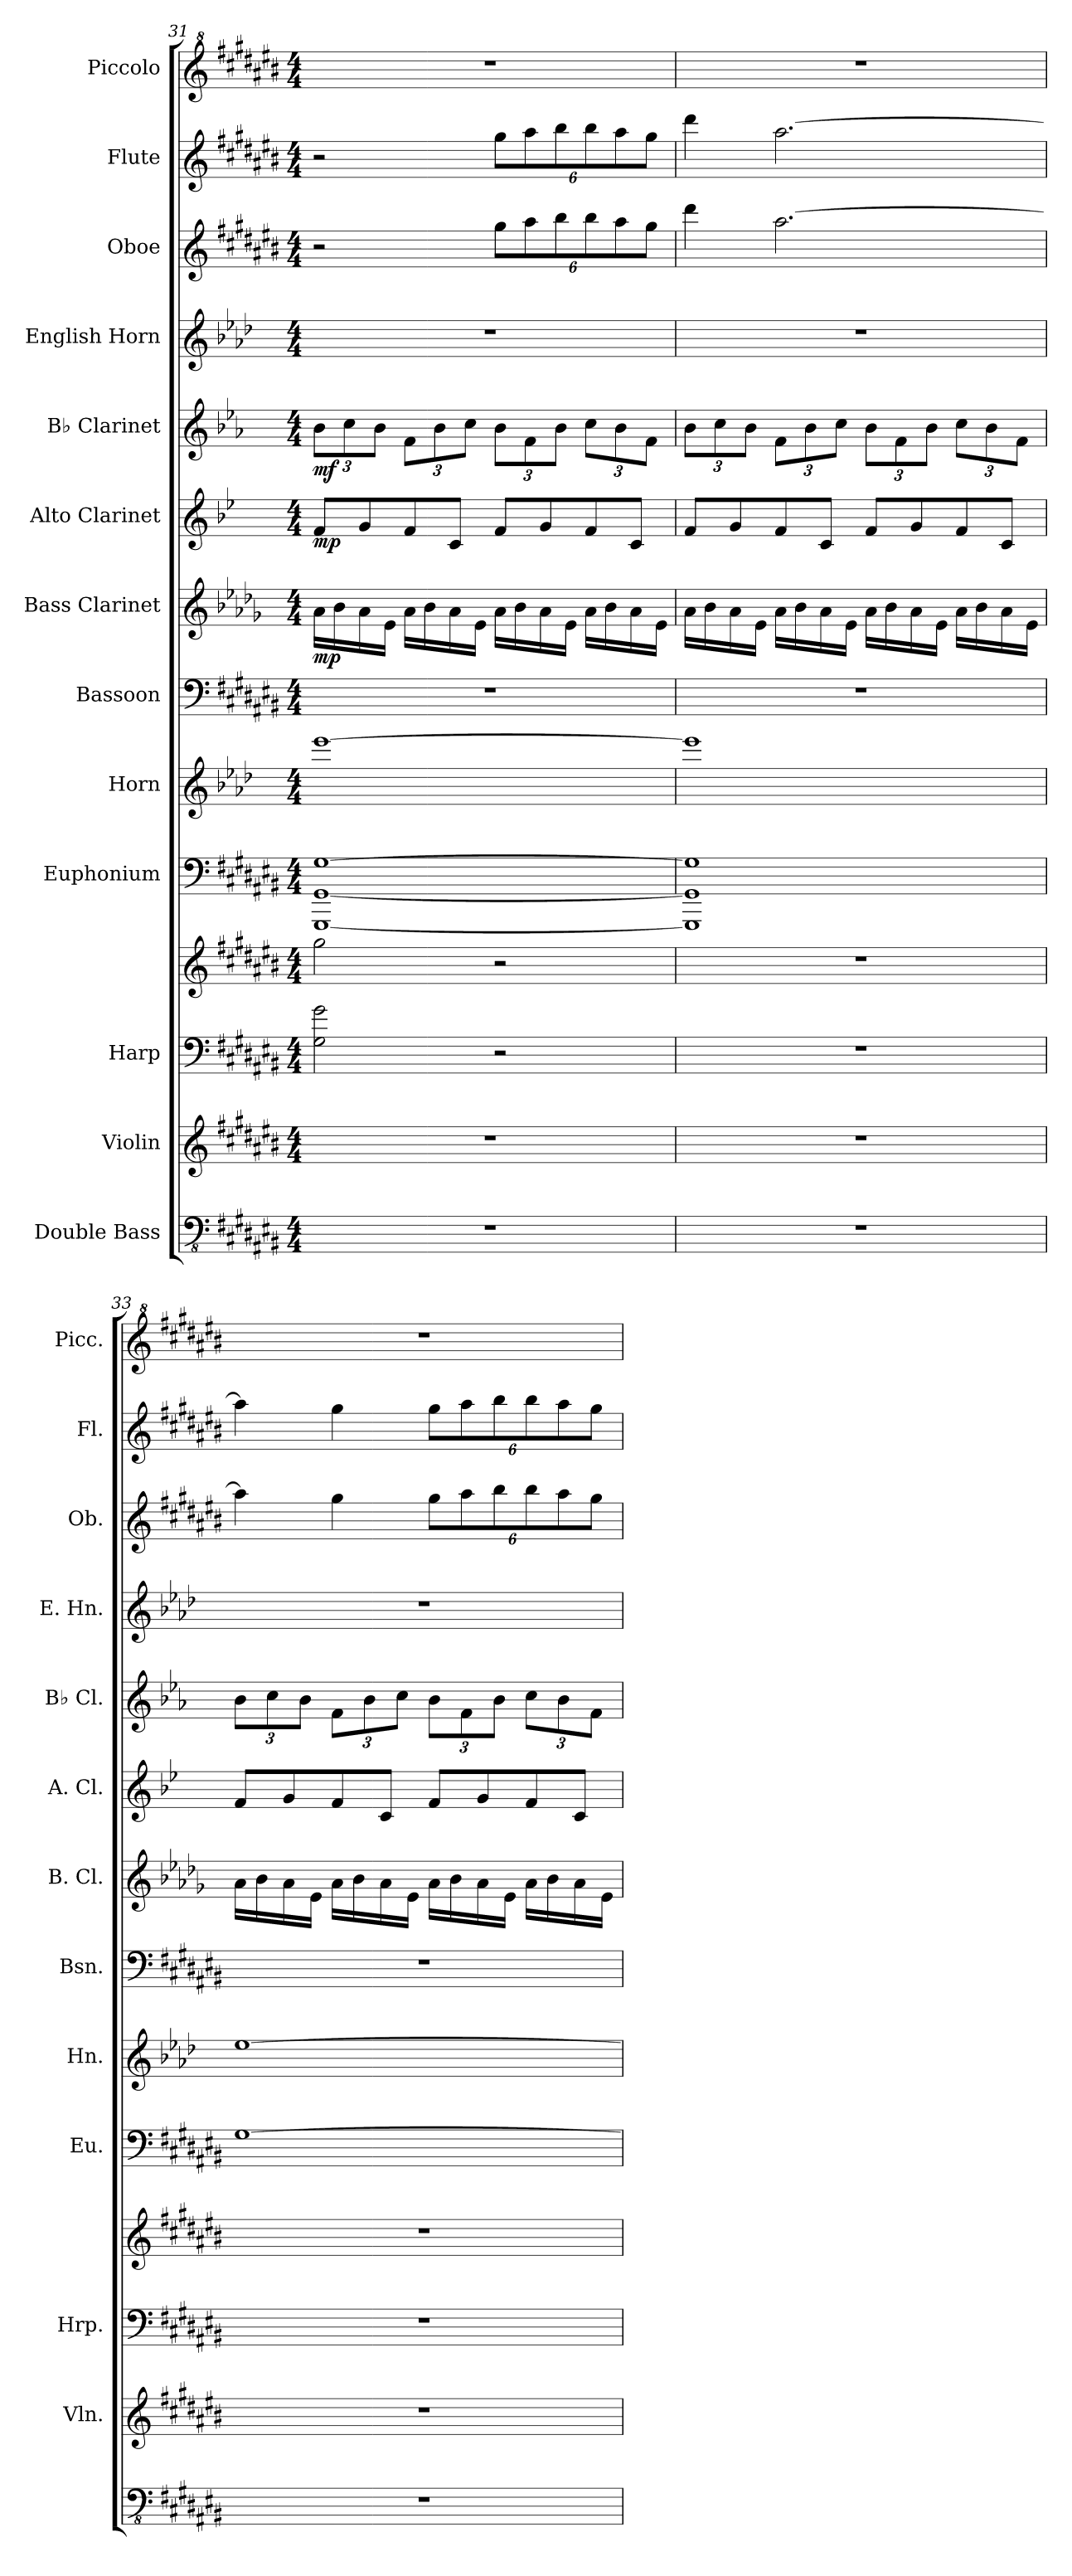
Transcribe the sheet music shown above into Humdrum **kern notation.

**kern	**kern	**kern	**kern	**kern	**kern	**kern	**kern	**dynam	**kern	**dynam	**kern	**dynam	**kern	**kern	**kern	**kern
*part13	*part12	*part11	*part11	*part10	*part9	*part8	*part7	*part7	*part6	*part6	*part5	*part5	*part4	*part3	*part2	*part1
*staff14	*staff13	*staff12	*staff11	*staff10	*staff9	*staff8	*staff7	*staff7	*staff6	*staff6	*staff5	*staff5	*staff4	*staff3	*staff2	*staff1
*I"Double Bass	*I"Violin	*I"Harp	*	*I"Euphonium	*I"Horn	*I"Bassoon	*I"Bass Clarinet	*	*I"Alto Clarinet	*	*I"B♭ Clarinet	*	*I"English Horn	*I"Oboe	*I"Flute	*I"Piccolo
*	*I'Vln.	*I'Hrp.	*	*I'Eu.	*I'Hn.	*I'Bsn.	*I'B. Cl.	*	*I'A. Cl.	*	*I'B♭ Cl.	*	*I'E. Hn.	*I'Ob.	*I'Fl.	*I'Picc.
!!LO:PB:g=z
*clefFv4	*clefG2	*clefF4	*clefG2	*clefF4	*clefG2	*clefF4	*clefG2	*	*clefG2	*	*clefG2	*	*clefG2	*clefG2	*clefG2	*clefG^2
*ITrd7c12	*	*	*	*	*ITrd4c7	*	*ITrd8c14	*	*ITrd5c9	*	*ITrd1c2	*	*ITrd4c7	*	*	*ITrd-7c-12
*k[f#c#g#d#a#e#b#]	*k[f#c#g#d#a#e#b#]	*k[f#c#g#d#a#e#b#]	*k[f#c#g#d#a#e#b#]	*k[f#c#g#d#a#e#b#]	*k[b-e-a-d-g-]	*k[f#c#g#d#a#e#b#]	*k[b-e-a-d-g-]	*	*k[b-e-a-d-g-]	*	*k[b-e-a-d-g-]	*	*k[b-e-a-d-g-]	*k[f#c#g#d#a#e#b#]	*k[f#c#g#d#a#e#b#]	*k[f#c#g#d#a#e#b#]
*C#:	*C#:	*C#:	*C#:	*C#:	*D-:	*C#:	*D-:	*	*D-:	*	*D-:	*	*D-:	*C#:	*C#:	*C#:
*M4/4	*M4/4	*M4/4	*M4/4	*M4/4	*M4/4	*M4/4	*M4/4	*	*M4/4	*	*M4/4	*	*M4/4	*M4/4	*M4/4	*M4/4
*	*	*	*	*	*	*	*	*	*	*	*Xbrackettup	*	*	*	*	*
=31	=31	=31	=31	=31	=31	=31	=31	=31	=31	=31	=31	=31	=31	=31	=31	=31
!	!	!	!	!	!	!	!	!LO:DY:b	!	!LO:DY:b	!	!LO:DY:b	!	!	!	!
1r	1r	2G#\ 2g#\	2gg#\	[1GGG# [1GG# [1G#	[1aa-	1r	16A-\LL	mp	8A-/L	mp	12a-\L	mf	1r	2r	2r	1r
.	.	.	.	.	.	.	16B-\	.	.	.	.	.	.	.	.	.
.	.	.	.	.	.	.	.	.	.	.	12b-\	.	.	.	.	.
.	.	.	.	.	.	.	16A-\	.	8B-/	.	.	.	.	.	.	.
.	.	.	.	.	.	.	.	.	.	.	12a-\J	.	.	.	.	.
.	.	.	.	.	.	.	16E-\JJ	.	.	.	.	.	.	.	.	.
.	.	.	.	.	.	.	16A-\LL	.	8A-/	.	12e-\L	.	.	.	.	.
.	.	.	.	.	.	.	16B-\	.	.	.	.	.	.	.	.	.
.	.	.	.	.	.	.	.	.	.	.	12a-\	.	.	.	.	.
.	.	.	.	.	.	.	16A-\	.	8E-/J	.	.	.	.	.	.	.
.	.	.	.	.	.	.	.	.	.	.	12b-\J	.	.	.	.	.
.	.	.	.	.	.	.	16E-\JJ	.	.	.	.	.	.	.	.	.
*	*	*	*	*	*	*	*	*	*	*	*	*	*	*Xbrackettup	*Xbrackettup	*
.	.	2r	2r	.	.	.	16A-\LL	.	8A-/L	.	12a-\L	.	.	12gg#\L	12gg#\L	.
.	.	.	.	.	.	.	16B-\	.	.	.	.	.	.	.	.	.
.	.	.	.	.	.	.	.	.	.	.	12e-\	.	.	12aa#\	12aa#\	.
.	.	.	.	.	.	.	16A-\	.	8B-/	.	.	.	.	.	.	.
.	.	.	.	.	.	.	.	.	.	.	12a-\J	.	.	12bb#\	12bb#\	.
.	.	.	.	.	.	.	16E-\JJ	.	.	.	.	.	.	.	.	.
.	.	.	.	.	.	.	16A-\LL	.	8A-/	.	12b-\L	.	.	12bb#\	12bb#\	.
.	.	.	.	.	.	.	16B-\	.	.	.	.	.	.	.	.	.
.	.	.	.	.	.	.	.	.	.	.	12a-\	.	.	12aa#\	12aa#\	.
.	.	.	.	.	.	.	16A-\	.	8E-/J	.	.	.	.	.	.	.
.	.	.	.	.	.	.	.	.	.	.	12e-\J	.	.	12gg#\J	12gg#\J	.
.	.	.	.	.	.	.	16E-\JJ	.	.	.	.	.	.	.	.	.
=32	=32	=32	=32	=32	=32	=32	=32	=32	=32	=32	=32	=32	=32	=32	=32	=32
1r	1r	1r	1r	1GGG#] 1GG#] 1G#]	1aa-]	1r	16A-\LL	.	8A-/L	.	12a-\L	.	1r	4ddd#\	4ddd#\	1r
.	.	.	.	.	.	.	16B-\	.	.	.	.	.	.	.	.	.
.	.	.	.	.	.	.	.	.	.	.	12b-\	.	.	.	.	.
.	.	.	.	.	.	.	16A-\	.	8B-/	.	.	.	.	.	.	.
.	.	.	.	.	.	.	.	.	.	.	12a-\J	.	.	.	.	.
.	.	.	.	.	.	.	16E-\JJ	.	.	.	.	.	.	.	.	.
.	.	.	.	.	.	.	16A-\LL	.	8A-/	.	12e-\L	.	.	[2.aa#\	[2.aa#\	.
.	.	.	.	.	.	.	16B-\	.	.	.	.	.	.	.	.	.
.	.	.	.	.	.	.	.	.	.	.	12a-\	.	.	.	.	.
.	.	.	.	.	.	.	16A-\	.	8E-/J	.	.	.	.	.	.	.
.	.	.	.	.	.	.	.	.	.	.	12b-\J	.	.	.	.	.
.	.	.	.	.	.	.	16E-\JJ	.	.	.	.	.	.	.	.	.
.	.	.	.	.	.	.	16A-\LL	.	8A-/L	.	12a-\L	.	.	.	.	.
.	.	.	.	.	.	.	16B-\	.	.	.	.	.	.	.	.	.
.	.	.	.	.	.	.	.	.	.	.	12e-\	.	.	.	.	.
.	.	.	.	.	.	.	16A-\	.	8B-/	.	.	.	.	.	.	.
.	.	.	.	.	.	.	.	.	.	.	12a-\J	.	.	.	.	.
.	.	.	.	.	.	.	16E-\JJ	.	.	.	.	.	.	.	.	.
.	.	.	.	.	.	.	16A-\LL	.	8A-/	.	12b-\L	.	.	.	.	.
.	.	.	.	.	.	.	16B-\	.	.	.	.	.	.	.	.	.
.	.	.	.	.	.	.	.	.	.	.	12a-\	.	.	.	.	.
.	.	.	.	.	.	.	16A-\	.	8E-/J	.	.	.	.	.	.	.
.	.	.	.	.	.	.	.	.	.	.	12e-\J	.	.	.	.	.
.	.	.	.	.	.	.	16E-\JJ	.	.	.	.	.	.	.	.	.
!!LO:PB:g=z
=33	=33	=33	=33	=33	=33	=33	=33	=33	=33	=33	=33	=33	=33	=33	=33	=33
1r	1r	1r	1r	[1G#	[1a-	1r	16A-\LL	.	8A-/L	.	12a-\L	.	1r	4aa#\]	4aa#\]	1r
.	.	.	.	.	.	.	16B-\	.	.	.	.	.	.	.	.	.
.	.	.	.	.	.	.	.	.	.	.	12b-\	.	.	.	.	.
.	.	.	.	.	.	.	16A-\	.	8B-/	.	.	.	.	.	.	.
.	.	.	.	.	.	.	.	.	.	.	12a-\J	.	.	.	.	.
.	.	.	.	.	.	.	16E-\JJ	.	.	.	.	.	.	.	.	.
.	.	.	.	.	.	.	16A-\LL	.	8A-/	.	12e-\L	.	.	4gg#\	4gg#\	.
.	.	.	.	.	.	.	16B-\	.	.	.	.	.	.	.	.	.
.	.	.	.	.	.	.	.	.	.	.	12a-\	.	.	.	.	.
.	.	.	.	.	.	.	16A-\	.	8E-/J	.	.	.	.	.	.	.
.	.	.	.	.	.	.	.	.	.	.	12b-\J	.	.	.	.	.
.	.	.	.	.	.	.	16E-\JJ	.	.	.	.	.	.	.	.	.
.	.	.	.	.	.	.	16A-\LL	.	8A-/L	.	12a-\L	.	.	12gg#\L	12gg#\L	.
.	.	.	.	.	.	.	16B-\	.	.	.	.	.	.	.	.	.
.	.	.	.	.	.	.	.	.	.	.	12e-\	.	.	12aa#\	12aa#\	.
.	.	.	.	.	.	.	16A-\	.	8B-/	.	.	.	.	.	.	.
.	.	.	.	.	.	.	.	.	.	.	12a-\J	.	.	12bb#\	12bb#\	.
.	.	.	.	.	.	.	16E-\JJ	.	.	.	.	.	.	.	.	.
.	.	.	.	.	.	.	16A-\LL	.	8A-/	.	12b-\L	.	.	12bb#\	12bb#\	.
.	.	.	.	.	.	.	16B-\	.	.	.	.	.	.	.	.	.
.	.	.	.	.	.	.	.	.	.	.	12a-\	.	.	12aa#\	12aa#\	.
.	.	.	.	.	.	.	16A-\	.	8E-/J	.	.	.	.	.	.	.
.	.	.	.	.	.	.	.	.	.	.	12e-\J	.	.	12gg#\J	12gg#\J	.
.	.	.	.	.	.	.	16E-\JJ	.	.	.	.	.	.	.	.	.
=	=	=	=	=	=	=	=	=	=	=	=	=	=	=	=	=
*-	*-	*-	*-	*-	*-	*-	*-	*-	*-	*-	*-	*-	*-	*-	*-	*-
